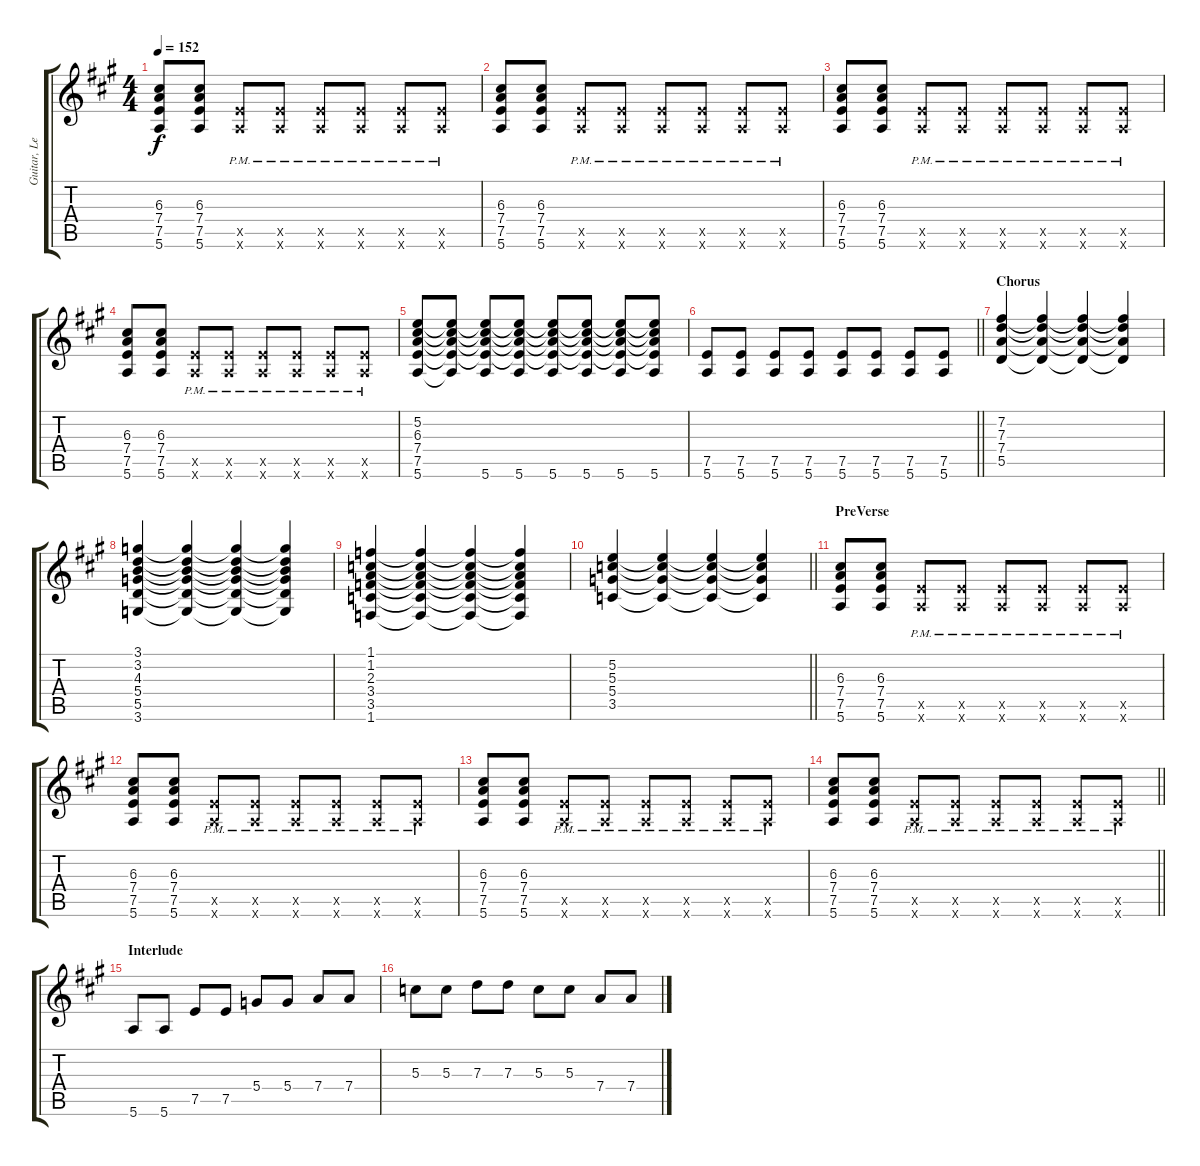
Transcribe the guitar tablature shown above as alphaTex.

\track ("Guitar, Lead" "Guitar, Le") {instrument distortionguitar}
\staff {score tabs}
\tuning (E4 B3 G3 D3 A2 E2) {hide}
\ts (4 4)
\tempo 152
\clef g2
\ks a
(6.3 7.4 7.5 5.6).8{dy f} (6.3 7.4 7.5 5.6).8 (7.5{pm x} 5.6{pm x}).8 (7.5{pm x} 5.6{pm x}).8 (7.5{pm x} 5.6{pm x}).8 (7.5{pm x} 5.6{pm x}).8 (7.5{pm x} 5.6{pm x}).8 (7.5{pm x} 5.6{pm x}).8 |
(6.3 7.4 7.5 5.6).8 (6.3 7.4 7.5 5.6).8 (7.5{pm x} 5.6{pm x}).8 (7.5{pm x} 5.6{pm x}).8 (7.5{pm x} 5.6{pm x}).8 (7.5{pm x} 5.6{pm x}).8 (7.5{pm x} 5.6{pm x}).8 (7.5{pm x} 5.6{pm x}).8 |
(6.3 7.4 7.5 5.6).8 (6.3 7.4 7.5 5.6).8 (7.5{pm x} 5.6{pm x}).8 (7.5{pm x} 5.6{pm x}).8 (7.5{pm x} 5.6{pm x}).8 (7.5{pm x} 5.6{pm x}).8 (7.5{pm x} 5.6{pm x}).8 (7.5{pm x} 5.6{pm x}).8 |
(6.3 7.4 7.5 5.6).8 (6.3 7.4 7.5 5.6).8 (7.5{pm x} 5.6{pm x}).8 (7.5{pm x} 5.6{pm x}).8 (7.5{pm x} 5.6{pm x}).8 (7.5{pm x} 5.6{pm x}).8 (7.5{pm x} 5.6{pm x}).8 (7.5{pm x} 5.6{pm x}).8 |
(5.2 6.3 7.4 7.5 5.6).8 (5.2{t} 6.3{t} 7.4{t} 7.5{t} 5.6{t}).8 (5.2{t} 6.3{t} 7.4{t} 7.5{t} 5.6).8 (5.2{t} 6.3{t} 7.4{t} 7.5{t} 5.6).8 (5.2{t} 6.3{t} 7.4{t} 7.5{t} 5.6).8 (5.2{t} 6.3{t} 7.4{t} 7.5{t} 5.6).8 (5.2{t} 6.3{t} 7.4{t} 7.5{t} 5.6).8 (5.2{t} 6.3{t} 7.4{t} 7.5{t} 5.6).8 |
\barLineRight lightlight
(7.5 5.6).8 (7.5 5.6).8 (7.5 5.6).8 (7.5 5.6).8 (7.5 5.6).8 (7.5 5.6).8 (7.5 5.6).8 (7.5 5.6).8 |
\section ("" "Chorus")
(7.2 7.3 7.4 5.5).4 (7.2{t} 7.3{t} 7.4{t} 5.5{t}).4 (7.2{t} 7.3{t} 7.4{t} 5.5{t}).4 (7.2{t} 7.3{t} 7.4{t} 5.5{t}).4 |
(3.1 3.2 4.3 5.4 5.5 3.6).4 (3.1{t} 3.2{t} 4.3{t} 5.4{t} 5.5{t} 3.6{t}).4 (3.1{t} 3.2{t} 4.3{t} 5.4{t} 5.5{t} 3.6{t}).4 (3.1{t} 3.2{t} 4.3{t} 5.4{t} 5.5{t} 3.6{t}).4 |
(1.1 1.2 2.3 3.4 3.5 1.6).4 (1.1{t} 1.2{t} 2.3{t} 3.4{t} 3.5{t} 1.6{t}).4 (1.1{t} 1.2{t} 2.3{t} 3.4{t} 3.5{t} 1.6{t}).4 (1.1{t} 1.2{t} 2.3{t} 3.4{t} 3.5{t} 1.6{t}).4 |
\barLineRight lightlight
(5.2 5.3 5.4 3.5).4 (5.2{t} 5.3{t} 5.4{t} 3.5{t}).4 (5.2{t} 5.3{t} 5.4{t} 3.5{t}).4 (5.2{t} 5.3{t} 5.4{t} 3.5{t}).4 |
\section ("" "PreVerse")
(6.3 7.4 7.5 5.6).8 (6.3 7.4 7.5 5.6).8 (7.5{pm x} 5.6{pm x}).8 (7.5{pm x} 5.6{pm x}).8 (7.5{pm x} 5.6{pm x}).8 (7.5{pm x} 5.6{pm x}).8 (7.5{pm x} 5.6{pm x}).8 (7.5{pm x} 5.6{pm x}).8 |
(6.3 7.4 7.5 5.6).8 (6.3 7.4 7.5 5.6).8 (7.5{pm x} 5.6{pm x}).8 (7.5{pm x} 5.6{pm x}).8 (7.5{pm x} 5.6{pm x}).8 (7.5{pm x} 5.6{pm x}).8 (7.5{pm x} 5.6{pm x}).8 (7.5{pm x} 5.6{pm x}).8 |
(6.3 7.4 7.5 5.6).8 (6.3 7.4 7.5 5.6).8 (7.5{pm x} 5.6{pm x}).8 (7.5{pm x} 5.6{pm x}).8 (7.5{pm x} 5.6{pm x}).8 (7.5{pm x} 5.6{pm x}).8 (7.5{pm x} 5.6{pm x}).8 (7.5{pm x} 5.6{pm x}).8 |
\barLineRight lightlight
(6.3 7.4 7.5 5.6).8 (6.3 7.4 7.5 5.6).8 (7.5{pm x} 5.6{pm x}).8 (7.5{pm x} 5.6{pm x}).8 (7.5{pm x} 5.6{pm x}).8 (7.5{pm x} 5.6{pm x}).8 (7.5{pm x} 5.6{pm x}).8 (7.5{pm x} 5.6{pm x}).8 |
\section ("" "Interlude")
5.6.8 5.6.8 7.5.8 7.5.8 5.4.8 5.4.8 7.4.8 7.4.8 |
5.3.8 5.3.8 7.3.8 7.3.8 5.3.8 5.3.8 7.4.8 7.4.8
